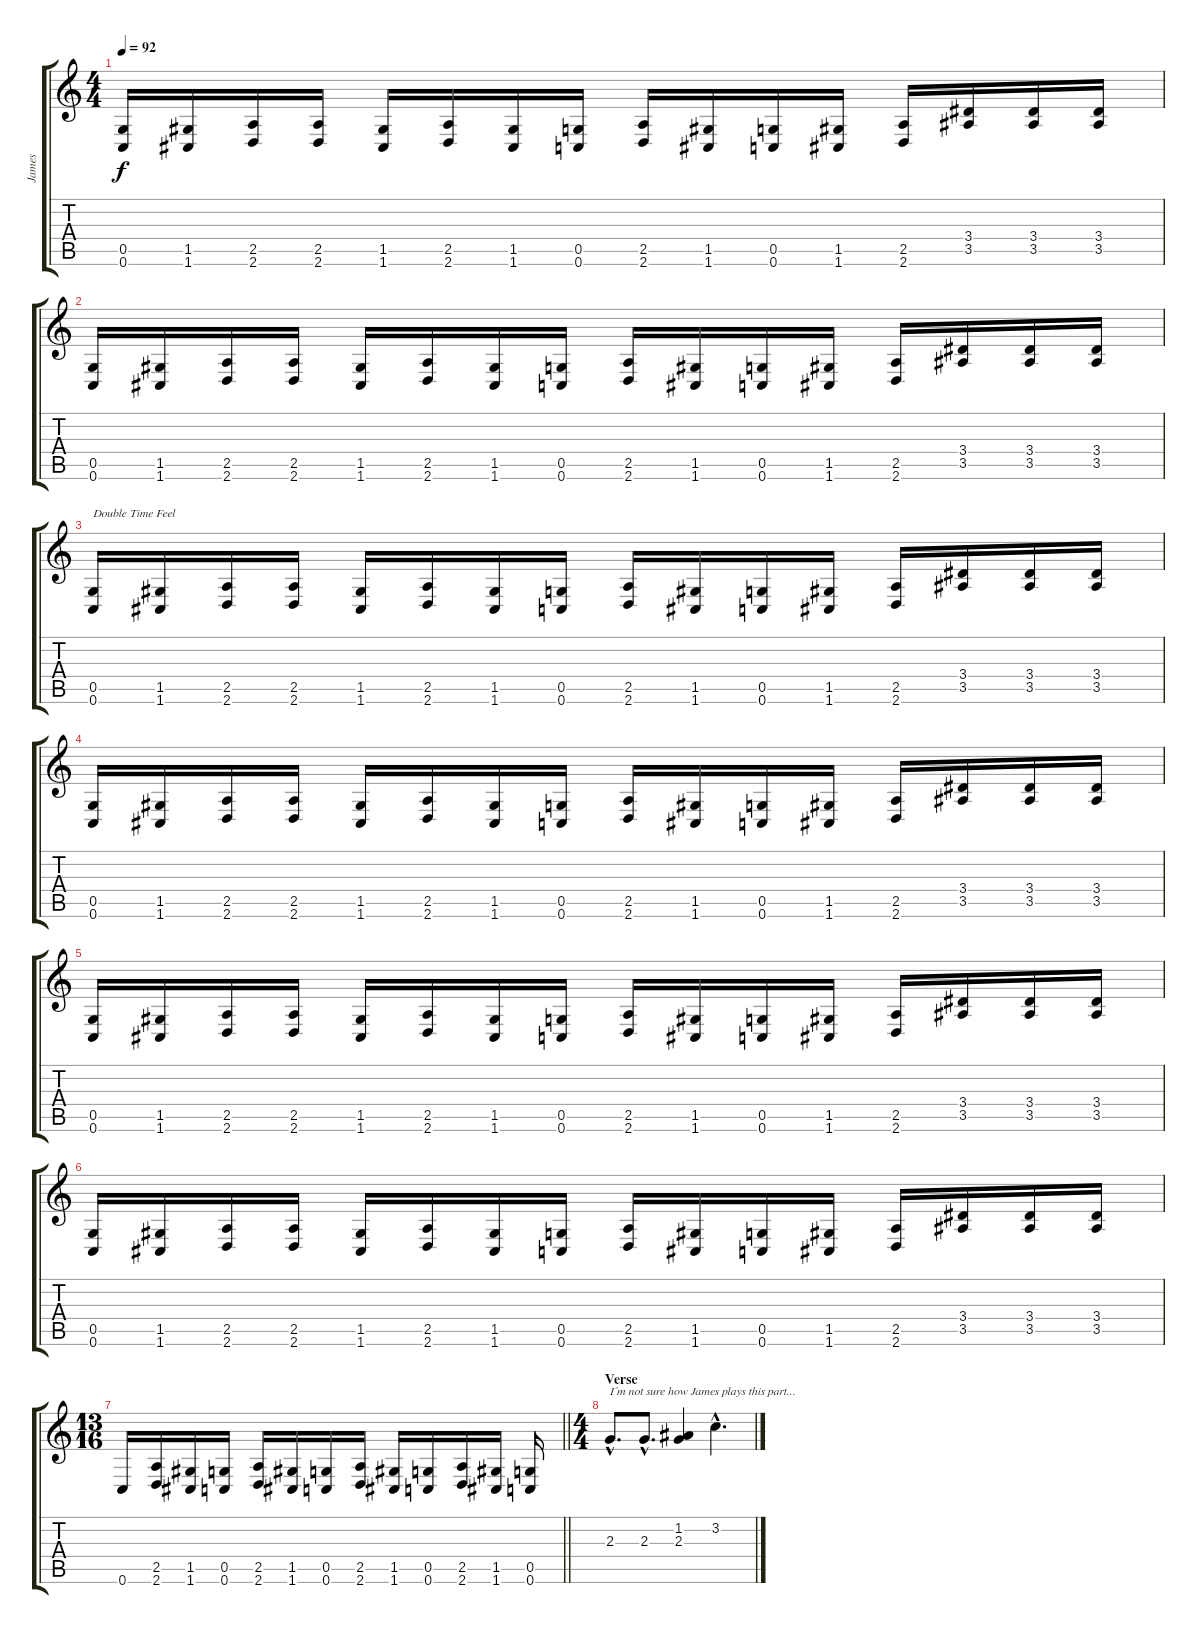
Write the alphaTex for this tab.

\track ("James" "James") {instrument distortionguitar}
\staff {score tabs}
\tuning (D4 A3 F3 C3 G2 C2) {hide}
\ts (4 4)
\tempo 92
\clef g2
\ks c
(0.5 0.6).16{dy f} (1.5 1.6).16 (2.5 2.6).16 (2.5 2.6).16 (1.5 1.6).16 (2.5 2.6).16 (1.5 1.6).16 (0.5 0.6).16 (2.5 2.6).16 (1.5 1.6).16 (0.5 0.6).16 (1.5 1.6).16 (2.5 2.6).16 (3.4 3.5).16 (3.4 3.5).16 (3.4 3.5).16 |
(0.5 0.6).16 (1.5 1.6).16 (2.5 2.6).16 (2.5 2.6).16 (1.5 1.6).16 (2.5 2.6).16 (1.5 1.6).16 (0.5 0.6).16 (2.5 2.6).16 (1.5 1.6).16 (0.5 0.6).16 (1.5 1.6).16 (2.5 2.6).16 (3.4 3.5).16 (3.4 3.5).16 (3.4 3.5).16 |
(0.5 0.6).16{txt "Double Time Feel"} (1.5 1.6).16 (2.5 2.6).16 (2.5 2.6).16 (1.5 1.6).16 (2.5 2.6).16 (1.5 1.6).16 (0.5 0.6).16 (2.5 2.6).16 (1.5 1.6).16 (0.5 0.6).16 (1.5 1.6).16 (2.5 2.6).16 (3.4 3.5).16 (3.4 3.5).16 (3.4 3.5).16 |
(0.5 0.6).16 (1.5 1.6).16 (2.5 2.6).16 (2.5 2.6).16 (1.5 1.6).16 (2.5 2.6).16 (1.5 1.6).16 (0.5 0.6).16 (2.5 2.6).16 (1.5 1.6).16 (0.5 0.6).16 (1.5 1.6).16 (2.5 2.6).16 (3.4 3.5).16 (3.4 3.5).16 (3.4 3.5).16 |
(0.5 0.6).16 (1.5 1.6).16 (2.5 2.6).16 (2.5 2.6).16 (1.5 1.6).16 (2.5 2.6).16 (1.5 1.6).16 (0.5 0.6).16 (2.5 2.6).16 (1.5 1.6).16 (0.5 0.6).16 (1.5 1.6).16 (2.5 2.6).16 (3.4 3.5).16 (3.4 3.5).16 (3.4 3.5).16 |
(0.5 0.6).16 (1.5 1.6).16 (2.5 2.6).16 (2.5 2.6).16 (1.5 1.6).16 (2.5 2.6).16 (1.5 1.6).16 (0.5 0.6).16 (2.5 2.6).16 (1.5 1.6).16 (0.5 0.6).16 (1.5 1.6).16 (2.5 2.6).16 (3.4 3.5).16 (3.4 3.5).16 (3.4 3.5).16 |
\ts (13 16)
\barLineRight lightlight
0.6.16 (2.5 2.6).16 (1.5 1.6).16 (0.5 0.6).16 (2.5 2.6).16 (1.5 1.6).16 (0.5 0.6).16 (2.5 2.6).16 (1.5 1.6).16 (0.5 0.6).16 (2.5 2.6).16 (1.5 1.6).16 (0.5 0.6).16 |
\ts (4 4)
\section ("" "Verse")
2.3{hac}.8{d txt "I´m not sure how James plays this part..." volume 13 instrument electricguitarclean} 2.3{hac}.8{d} (1.2 2.3).4 3.2{hac}.4{d}
